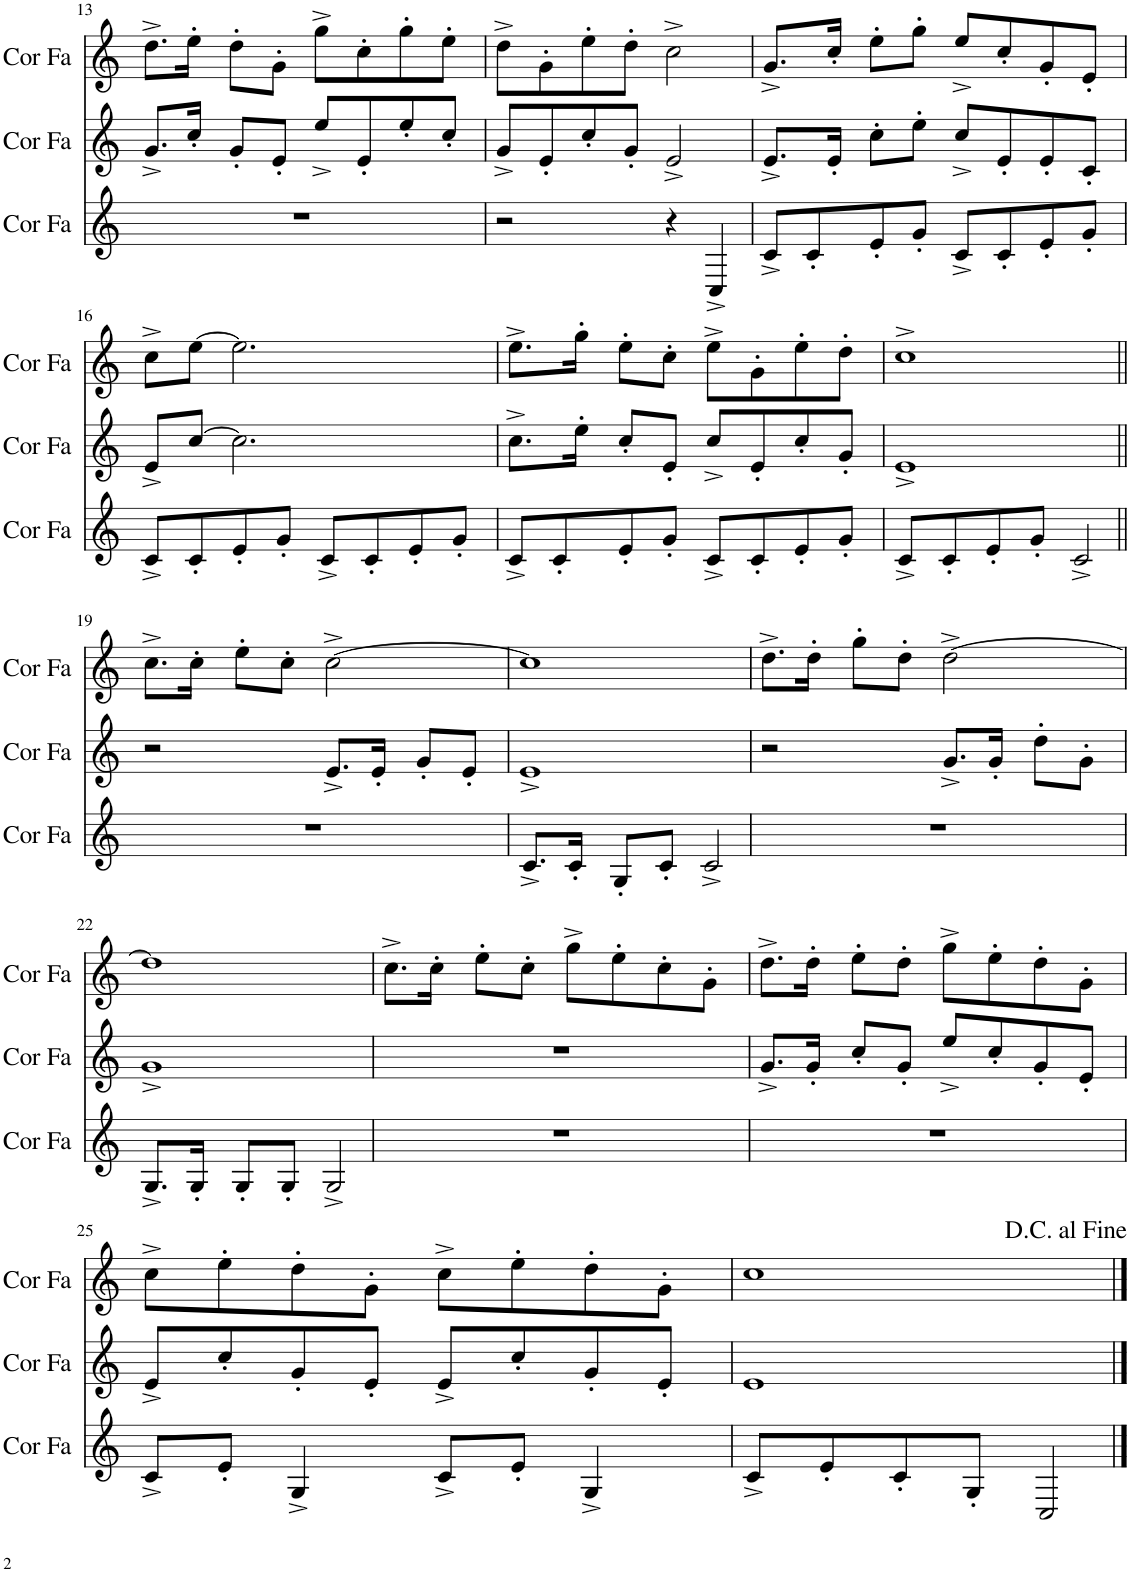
**kern	**kern	**kern
*part3	*part2	*part1
*staff3	*staff2	*staff1
*I"Cor en Fa	*I"Cor en Fa	*I"Cor en Fa
*I'Cor Fa	*I'Cor Fa	*I'Cor Fa
!!LO:PB:g=z
*clefG2	*clefG2	*clefG2
*Trd4c7	*Trd4c7	*Trd4c7
*k[]	*k[]	*k[]
*M4/4	*M4/4	*M4/4
=13	=13	=13
1r	8.g^/L	8.dd^\L
.	16cc'/Jk	16ee'\Jk
.	8g'/L	8dd'\L
.	8e'/J	8g'\J
.	8ee^/L	8gg^\L
.	8e'/	8cc'\
.	8ee'/	8gg'\
.	8cc'/J	8ee'\J
=14	=14	=14
2r	8g^/L	8dd^\L
.	8e'/	8g'\
.	8cc'/	8ee'\
.	8g'/J	8dd'\J
4r	2e^/	2cc^\
4C^/	.	.
=15	=15	=15
8c^/L	8.e^/L	8.g^/L
8c'/	.	.
.	16e'/Jk	16cc'/Jk
8e'/	8cc'\L	8ee'\L
8g'/J	8ee'\J	8gg'\J
8c^/L	8cc^/L	8ee^/L
8c'/	8e'/	8cc'/
8e'/	8e'/	8g'/
8g'/J	8c'/J	8e'/J
!!LO:LB:g=z
=16	=16	=16
8c^/L	8e^/L	8cc^\L
8c'/	[8cc/J	[8ee\J
8e'/	2.cc\]	2.ee\]
8g'/J	.	.
8c^/L	.	.
8c'/	.	.
8e'/	.	.
8g'/J	.	.
=17	=17	=17
8c^/L	8.cc^\L	8.ee^\L
8c'/	.	.
.	16ee'\Jk	16gg'\Jk
8e'/	8cc'/L	8ee'\L
8g'/J	8e'/J	8cc'\J
8c^/L	8cc^/L	8ee^\L
8c'/	8e'/	8g'\
8e'/	8cc'/	8ee'\
8g'/J	8g'/J	8dd'\J
=18	=18	=18
8c^/L	1e^	1cc^
8c'/	.	.
8e'/	.	.
8g'/J	.	.
2c^/	.	.
!!LO:LB:g=z
=19||	=19||	=19||
1r	2r	8.cc^\L
.	.	16cc'\Jk
.	.	8ee'\L
.	.	8cc'\J
.	8.e^/L	[2cc^\
.	16e'/Jk	.
.	8g'/L	.
.	8e'/J	.
=20	=20	=20
8.c^/L	1e^	1cc]
16c'/Jk	.	.
8G'/L	.	.
8c'/J	.	.
2c^/	.	.
=21	=21	=21
1r	2r	8.dd^\L
.	.	16dd'\Jk
.	.	8gg'\L
.	.	8dd'\J
.	8.g^/L	[2dd^\
.	16g'/Jk	.
.	8dd'\L	.
.	8g'\J	.
!!LO:LB:g=z
=22	=22	=22
8.G^/L	1g^	1dd]
16G'/Jk	.	.
8G'/L	.	.
8G'/J	.	.
2G^/	.	.
=23	=23	=23
1r	1r	8.cc^\L
.	.	16cc'\Jk
.	.	8ee'\L
.	.	8cc'\J
.	.	8gg^\L
.	.	8ee'\
.	.	8cc'\
.	.	8g'\J
=24	=24	=24
1r	8.g^/L	8.dd^\L
.	16g'/Jk	16dd'\Jk
.	8cc'/L	8ee'\L
.	8g'/J	8dd'\J
.	8ee^/L	8gg^\L
.	8cc'/	8ee'\
.	8g'/	8dd'\
.	8e'/J	8g'\J
!!LO:LB:g=z
=25	=25	=25
8c^/L	8e^/L	8cc^\L
8e'/J	8cc'/	8ee'\
4G^/	8g'/	8dd'\
.	8e'/J	8g'\J
8c^/L	8e^/L	8cc^\L
8e'/J	8cc'/	8ee'\
4G^/	8g'/	8dd'\
.	8e'/J	8g'\J
=26	=26	=26
8c^/L	1e	1cc
8e'/	.	.
8c'/	.	.
8G'/J	.	.
2C/	.	.
==	==	==
*-	*-	*-
